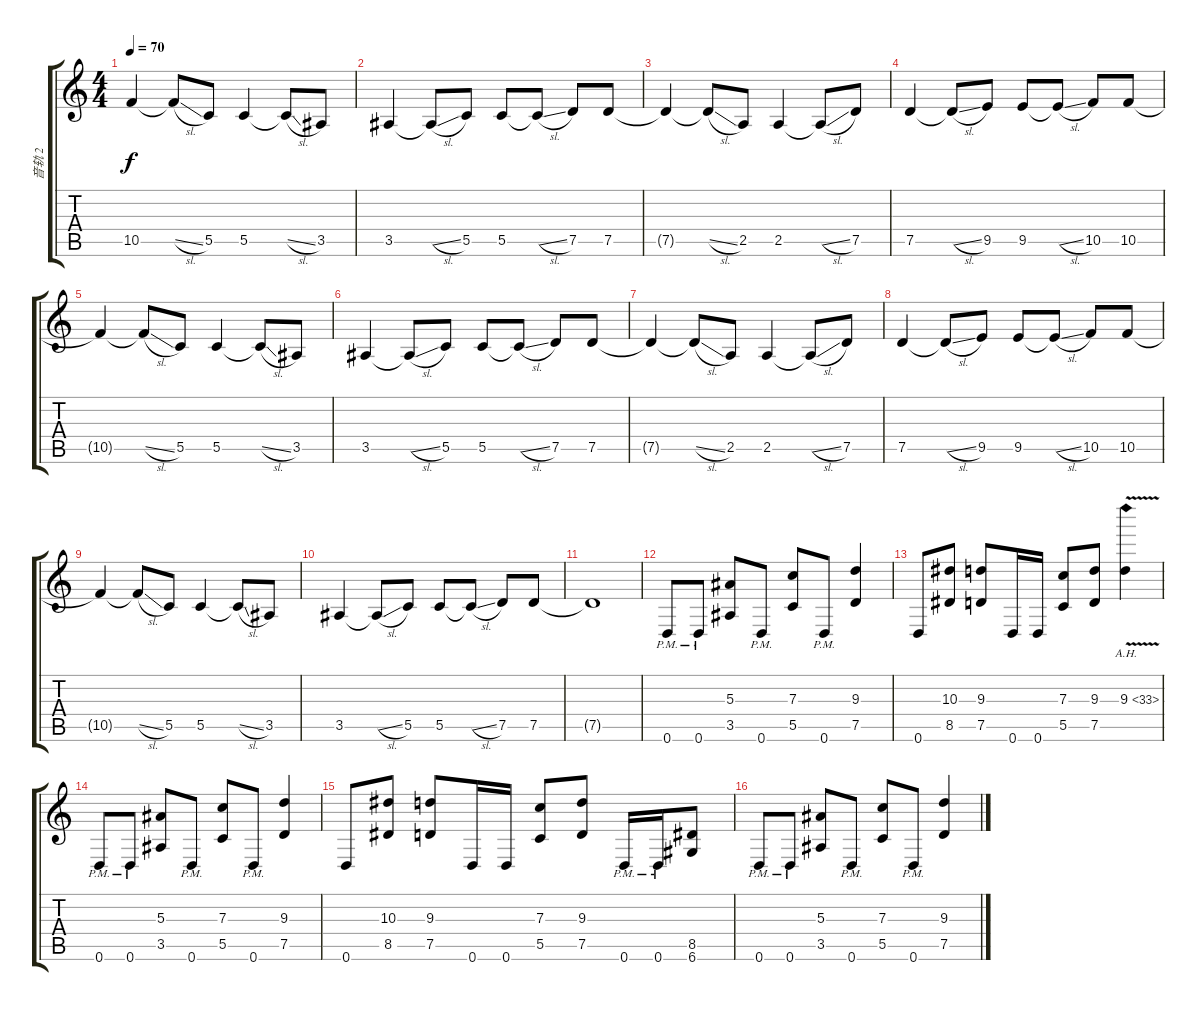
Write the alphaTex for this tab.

\track ("音轨 2" "音轨 2") {instrument distortionguitar}
\staff {score tabs}
\tuning (D4 A3 F3 C3 G2 D2) {hide}
\ts (4 4)
\tempo 70
\clef g2
\ks c
10.5{t}.4{dy f} 10.5{sl t}.8 5.5.8 5.5.4 5.5{sl t}.8 3.5.8 |
3.5.4 3.5{sl t}.8 5.5.8 5.5.8 5.5{sl t}.8 7.5.8 7.5.8 |
7.5{t}.4 7.5{sl t}.8 2.5.8 2.5.4 2.5{sl t}.8 7.5.8 |
7.5.4 7.5{sl t}.8 9.5.8 9.5.8 9.5{sl t}.8 10.5.8 10.5.8 |
10.5{t}.4 10.5{sl t}.8 5.5.8 5.5.4 5.5{sl t}.8 3.5.8 |
3.5.4 3.5{sl t}.8 5.5.8 5.5.8 5.5{sl t}.8 7.5.8 7.5.8 |
7.5{t}.4 7.5{sl t}.8 2.5.8 2.5.4 2.5{sl t}.8 7.5.8 |
7.5.4 7.5{sl t}.8 9.5.8 9.5.8 9.5{sl t}.8 10.5.8 10.5.8 |
10.5{t}.4 10.5{sl t}.8 5.5.8 5.5.4 5.5{sl t}.8 3.5.8 |
3.5.4 3.5{sl t}.8 5.5.8 5.5.8 5.5{sl t}.8 7.5.8 7.5.8 |
7.5{t}.1 |
0.6{pm}.8 0.6{pm}.8 (5.3 3.5).8 0.6{pm}.8 (7.3 5.5).8 0.6{pm}.8 (9.3 7.5).4 |
0.6.8 (10.3 8.5).8 (9.3 7.5).8 0.6.16 0.6.16 (7.3 5.5).8 (9.3 7.5).8 9.3{ah 24 v}.4 |
0.6{pm}.8 0.6{pm}.8 (5.3 3.5).8 0.6{pm}.8 (7.3 5.5).8 0.6{pm}.8 (9.3 7.5).4 |
0.6.8 (10.3 8.5).8 (9.3 7.5).8 0.6.16 0.6.16 (7.3 5.5).8 (9.3 7.5).8 0.6{pm}.16 0.6{pm}.16 (8.5 6.6).8 |
0.6{pm}.8 0.6{pm}.8 (5.3 3.5).8 0.6{pm}.8 (7.3 5.5).8 0.6{pm}.8 (9.3 7.5).4
